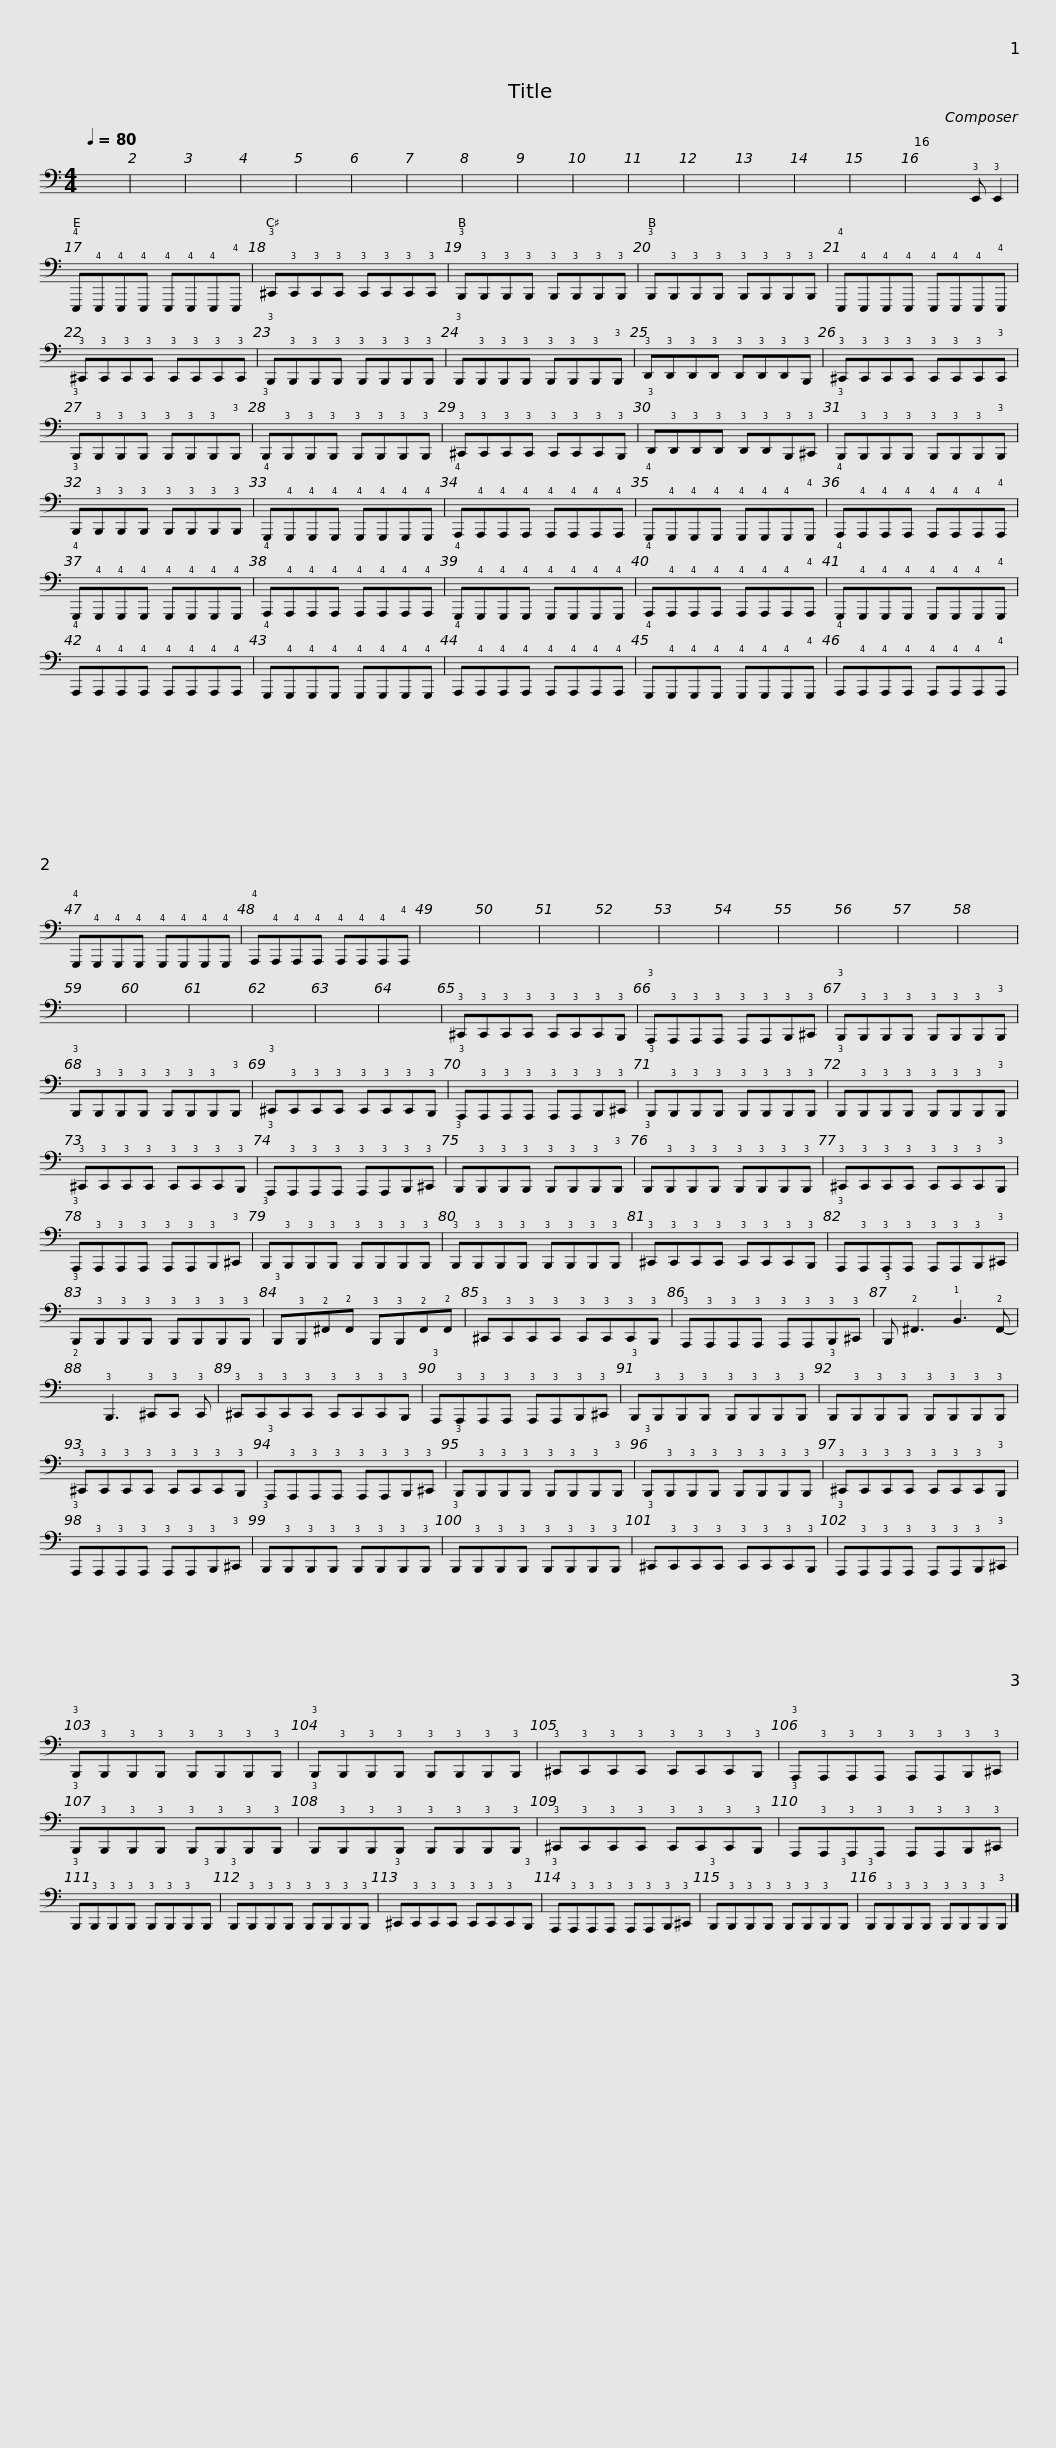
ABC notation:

X:1
L:1/8
Q:1/4=80
M:4/4
I:linebreak $
K:C
V:1 tab transpose=-12 stafflines=4 strings=E2,A2,D3,G3
V:1
 x8 | x8 | x8 | x8 | x8 | %5
 x8 | x8 | x8 | x8 | x8 | %10
 x8 | x8 | x8 | x8 | x8 | %15
 x4 x !3!E,, !3!E,,2 |$ !4!E,,,!4!E,,,!4!E,,,!4!E,,, !4!E,,,!4!E,,,!4!E,,,!4!E,,, | !3!^C,,!3!C,,!3!C,,!3!C,, !3!C,,!3!C,,!3!C,,!3!C,, | !3!B,,,!3!B,,,!3!B,,,!3!B,,, !3!B,,,!3!B,,,!3!B,,,!3!B,,, | !3!B,,,!3!B,,,!3!B,,,!3!B,,, !3!B,,,!3!B,,,!3!B,,,!3!B,,, |$ %20
 !4!E,,,!4!E,,,!4!E,,,!4!E,,, !4!E,,,!4!E,,,!4!E,,,!4!E,,, | !3!^C,,!3!C,,!3!C,,!3!C,, !3!C,,!3!C,,!3!C,,!3!C,, | !3!B,,,!3!B,,,!3!B,,,!3!B,,, !3!B,,,!3!B,,,!3!B,,,!3!B,,, | !3!B,,,!3!B,,,!3!B,,,!3!B,,, !3!B,,,!3!B,,,!3!B,,,!3!B,,, |$ !3!D,,!3!D,,!3!D,,!3!D,, !3!D,,!3!D,,!3!D,,!3!B,,, | %25
 !3!^C,,!3!C,,!3!C,,!3!C,, !3!C,,!3!C,,!3!C,,!3!C,, | !3!B,,,!3!B,,,!3!B,,,!3!B,,, !3!B,,,!3!B,,,!3!B,,,!3!B,,, | !3!B,,,!3!B,,,!3!B,,,!3!B,,, !3!B,,,!3!B,,,!3!B,,,!3!B,,, |$ !3!^C,,!3!C,,!3!C,,!3!C,, !3!C,,!3!C,,!3!C,,!3!B,,, | !3!D,,!3!D,,!3!D,,!3!D,, !3!D,,!3!D,,!3!B,,,!3!^C,, | %30
 !3!B,,,!3!B,,,!3!B,,,!3!B,,, !3!B,,,!3!B,,,!3!B,,,!3!B,,, | !3!B,,,!3!B,,,!3!B,,,!3!B,,, !3!B,,,!3!B,,,!3!B,,,!3!B,,, |$ !4!G,,,!4!G,,,!4!G,,,!4!G,,, !4!G,,,!4!G,,,!4!G,,,!4!G,,, | !4!A,,,!4!A,,,!4!A,,,!4!A,,, !4!A,,,!4!A,,,!4!A,,,!4!A,,, | !4!G,,,!4!G,,,!4!G,,,!4!G,,, !4!G,,,!4!G,,,!4!G,,,!4!G,,, | %35
 !4!A,,,!4!A,,,!4!A,,,!4!A,,, !4!A,,,!4!A,,,!4!A,,,!4!A,,, |$ !4!G,,,!4!G,,,!4!G,,,!4!G,,, !4!G,,,!4!G,,,!4!G,,,!4!G,,, | !4!A,,,!4!A,,,!4!A,,,!4!A,,, !4!A,,,!4!A,,,!4!A,,,!4!A,,, | !4!G,,,!4!G,,,!4!G,,,!4!G,,, !4!G,,,!4!G,,,!4!G,,,!4!G,,, | !4!A,,,!4!A,,,!4!A,,,!4!A,,, !4!A,,,!4!A,,,!4!A,,,!4!A,,, |$ %40
 !4!G,,,!4!G,,,!4!G,,,!4!G,,, !4!G,,,!4!G,,,!4!G,,,!4!G,,, | !4!A,,,!4!A,,,!4!A,,,!4!A,,, !4!A,,,!4!A,,,!4!A,,,!4!A,,, | !4!G,,,!4!G,,,!4!G,,,!4!G,,, !4!G,,,!4!G,,,!4!G,,,!4!G,,, | !4!A,,,!4!A,,,!4!A,,,!4!A,,, !4!A,,,!4!A,,,!4!A,,,!4!A,,, |$ !4!G,,,!4!G,,,!4!G,,,!4!G,,, !4!G,,,!4!G,,,!4!G,,,!4!G,,, | %45
 !4!A,,,!4!A,,,!4!A,,,!4!A,,, !4!A,,,!4!A,,,!4!A,,,!4!A,,, | !4!G,,,!4!G,,,!4!G,,,!4!G,,, !4!G,,,!4!G,,,!4!G,,,!4!G,,, | !4!A,,,!4!A,,,!4!A,,,!4!A,,, !4!A,,,!4!A,,,!4!A,,,!4!A,,, |$ x8 | x8 | %50
 x8 | x8 | x8 | x8 | x8 | %55
 x8 | x8 | x8 | x8 | x8 | %60
 x8 | x8 | x8 | x8 | !3!^C,,!3!C,,!3!C,,!3!C,, !3!C,,!3!C,,!3!C,,!3!B,,, | %65
 !3!A,,,!3!A,,,!3!A,,,!3!A,,, !3!A,,,!3!A,,,!3!B,,,!3!^C,, | !3!B,,,!3!B,,,!3!B,,,!3!B,,, !3!B,,,!3!B,,,!3!B,,,!3!B,,, |$ !3!B,,,!3!B,,,!3!B,,,!3!B,,, !3!B,,,!3!B,,,!3!B,,,!3!B,,, | !3!^C,,!3!C,,!3!C,,!3!C,, !3!C,,!3!C,,!3!C,,!3!B,,, | !3!A,,,!3!A,,,!3!A,,,!3!A,,, !3!A,,,!3!A,,,!3!B,,,!3!^C,, | %70
 !3!B,,,!3!B,,,!3!B,,,!3!B,,, !3!B,,,!3!B,,,!3!B,,,!3!B,,, |$ !3!B,,,!3!B,,,!3!B,,,!3!B,,, !3!B,,,!3!B,,,!3!B,,,!3!B,,, | !3!^C,,!3!C,,!3!C,,!3!C,, !3!C,,!3!C,,!3!C,,!3!B,,, | !3!A,,,!3!A,,,!3!A,,,!3!A,,, !3!A,,,!3!A,,,!3!B,,,!3!^C,, | !3!B,,,!3!B,,,!3!B,,,!3!B,,, !3!B,,,!3!B,,,!3!B,,,!3!B,,, |$ %75
 !3!B,,,!3!B,,,!3!B,,,!3!B,,, !3!B,,,!3!B,,,!3!B,,,!3!B,,, | !3!^C,,!3!C,,!3!C,,!3!C,, !3!C,,!3!C,,!3!C,,!3!B,,, | !3!A,,,!3!A,,,!3!A,,,!3!A,,, !3!A,,,!3!A,,,!3!B,,,!3!^C,, | !3!B,,,!3!B,,,!3!B,,,!3!B,,, !3!B,,,!3!B,,,!3!B,,,!3!B,,, |$ !3!B,,,!3!B,,,!3!B,,,!3!B,,, !3!B,,,!3!B,,,!3!B,,,!3!B,,, | %80
 !3!^C,,!3!C,,!3!C,,!3!C,, !3!C,,!3!C,,!3!C,,!3!B,,, | !3!A,,,!3!A,,,!3!A,,,!3!A,,, !3!A,,,!3!A,,,!3!B,,,!3!^C,, | !3!B,,,!3!B,,,!3!B,,,!3!B,,, !3!B,,,!3!B,,,!3!B,,,!3!B,,, |$ !3!B,,,!3!B,,,!2!^F,,!2!F,, !3!B,,,!3!B,,,!2!F,,!2!F,, | !3!^C,,!3!C,,!3!C,,!3!C,, !3!C,,!3!C,,!3!C,,!3!B,,, | %85
 !3!A,,,!3!A,,,!3!A,,,!3!A,,, !3!A,,,!3!A,,,!3!B,,,!3!^C,, | !3!B,,, !2!^F,,3 !1!B,,3 !2!F,,- |$ !2!x2 !3!B,,,3 !3!^C,,!3!C,, !3!C,, | !3!^C,,!3!C,,!3!C,,!3!C,, !3!C,,!3!C,,!3!C,,!3!B,,, | !3!A,,,!3!A,,,!3!A,,,!3!A,,, !3!A,,,!3!A,,,!3!B,,,!3!^C,, | %90
 !3!B,,,!3!B,,,!3!B,,,!3!B,,, !3!B,,,!3!B,,,!3!B,,,!3!B,,, |$ !3!B,,,!3!B,,,!3!B,,,!3!B,,, !3!B,,,!3!B,,,!3!B,,,!3!B,,, | !3!^C,,!3!C,,!3!C,,!3!C,, !3!C,,!3!C,,!3!C,,!3!B,,, | !3!A,,,!3!A,,,!3!A,,,!3!A,,, !3!A,,,!3!A,,,!3!B,,,!3!^C,, | !3!B,,,!3!B,,,!3!B,,,!3!B,,, !3!B,,,!3!B,,,!3!B,,,!3!B,,, |$ %95
 !3!B,,,!3!B,,,!3!B,,,!3!B,,, !3!B,,,!3!B,,,!3!B,,,!3!B,,, | !3!^C,,!3!C,,!3!C,,!3!C,, !3!C,,!3!C,,!3!C,,!3!B,,, | !3!A,,,!3!A,,,!3!A,,,!3!A,,, !3!A,,,!3!A,,,!3!B,,,!3!^C,, | !3!B,,,!3!B,,,!3!B,,,!3!B,,, !3!B,,,!3!B,,,!3!B,,,!3!B,,, |$ !3!B,,,!3!B,,,!3!B,,,!3!B,,, !3!B,,,!3!B,,,!3!B,,,!3!B,,, | %100
 !3!^C,,!3!C,,!3!C,,!3!C,, !3!C,,!3!C,,!3!C,,!3!B,,, | !3!A,,,!3!A,,,!3!A,,,!3!A,,, !3!A,,,!3!A,,,!3!B,,,!3!^C,, | !3!B,,,!3!B,,,!3!B,,,!3!B,,, !3!B,,,!3!B,,,!3!B,,,!3!B,,, |$ !3!B,,,!3!B,,,!3!B,,,!3!B,,, !3!B,,,!3!B,,,!3!B,,,!3!B,,, | !3!^C,,!3!C,,!3!C,,!3!C,, !3!C,,!3!C,,!3!C,,!3!B,,, | %105
 !3!A,,,!3!A,,,!3!A,,,!3!A,,, !3!A,,,!3!A,,,!3!B,,,!3!^C,, | !3!B,,,!3!B,,,!3!B,,,!3!B,,, !3!B,,,!3!B,,,!3!B,,,!3!B,,, |$ !3!B,,,!3!B,,,!3!B,,,!3!B,,, !3!B,,,!3!B,,,!3!B,,,!3!B,,, | !3!^C,,!3!C,,!3!C,,!3!C,, !3!C,,!3!C,,!3!C,,!3!B,,, | !3!A,,,!3!A,,,!3!A,,,!3!A,,, !3!A,,,!3!A,,,!3!B,,,!3!^C,, | %110
 !3!B,,,!3!B,,,!3!B,,,!3!B,,, !3!B,,,!3!B,,,!3!B,,,!3!B,,, |$ !3!B,,,!3!B,,,!3!B,,,!3!B,,, !3!B,,,!3!B,,,!3!B,,,!3!B,,, | !3!^C,,!3!C,,!3!C,,!3!C,, !3!C,,!3!C,,!3!C,,!3!B,,, | !3!A,,,!3!A,,,!3!A,,,!3!A,,, !3!A,,,!3!A,,,!3!B,,,!3!^C,, | !3!B,,,!3!B,,,!3!B,,,!3!B,,, !3!B,,,!3!B,,,!3!B,,,!3!B,,, |$ %115
 !3!B,,,!3!B,,,!3!B,,,!3!B,,, !3!B,,,!3!B,,,!3!B,,,!3!B,,, |] %116
